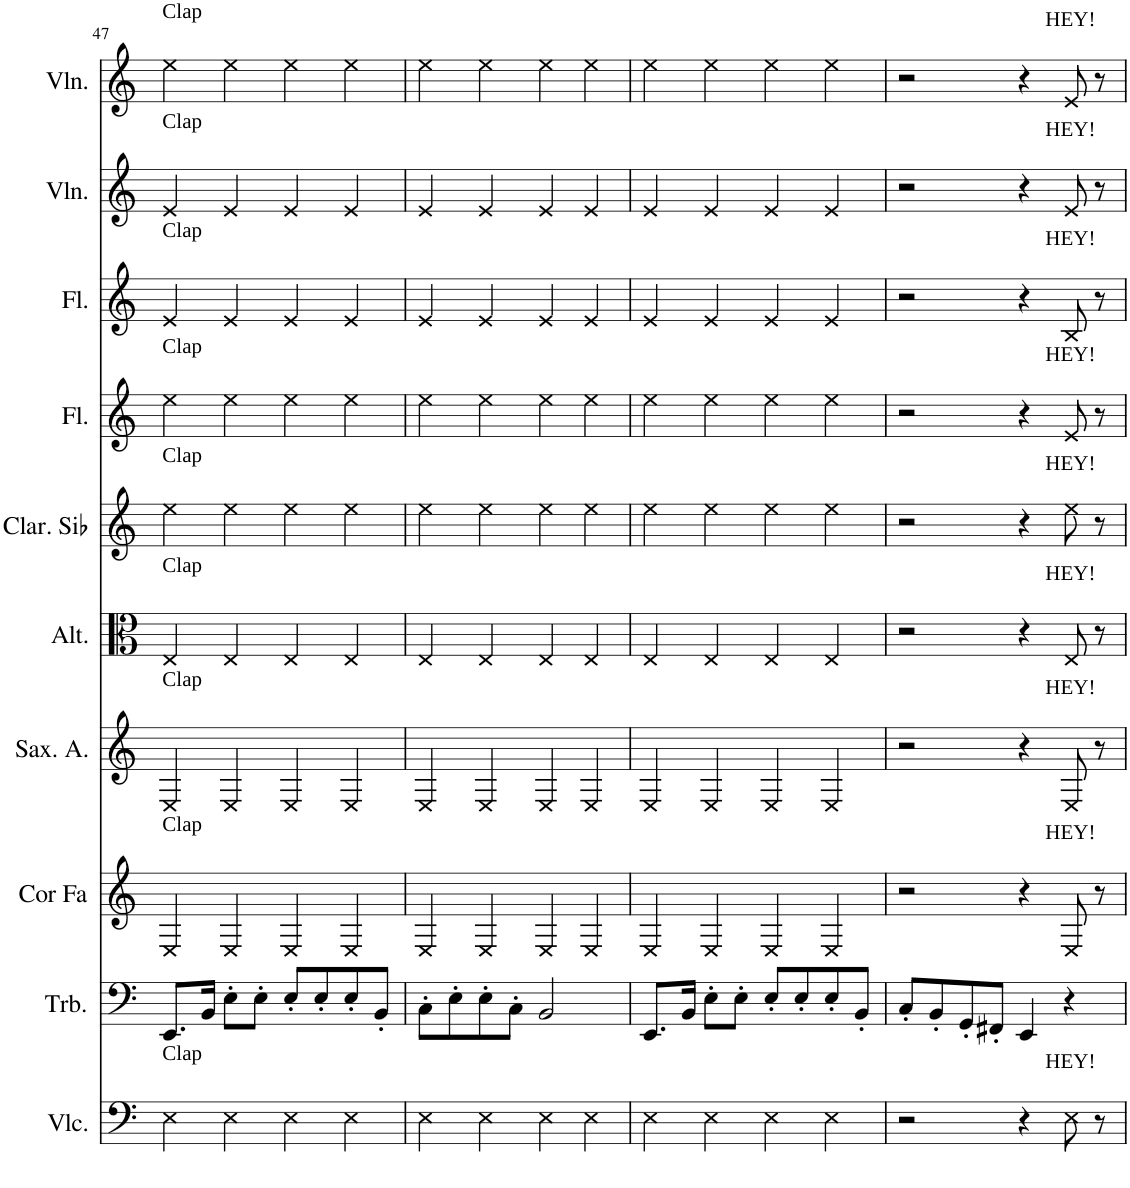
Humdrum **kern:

**kern	**kern	**kern	**kern	**kern	**kern	**kern	**kern	**kern	**kern
*part10	*part9	*part8	*part7	*part6	*part5	*part4	*part3	*part2	*part1
*staff10	*staff9	*staff8	*staff7	*staff6	*staff5	*staff4	*staff3	*staff2	*staff1
*I"Violoncelle	*I"Trombone	*I"Cor en Fa	*I"Saxophone Alto	*I"Alto	*I"Clarinette en Sib	*I"Flûte	*I"Flûte	*I"Violon	*I"Violon
*I'Vlc.	*I'Trb.	*I'Cor Fa	*I'Sax. A.	*I'Alt.	*I'Clar. Sib	*I'Fl.	*I'Fl.	*I'Vln.	*I'Vln.
!!LO:PB:g=z
*clefF4	*clefF4	*clefG2	*clefG2	*clefC3	*clefG2	*clefG2	*clefG2	*clefG2	*clefG2
*	*	*ITrd4c7	*ITrd5c9	*	*ITrd1c2	*	*	*	*
*k[]	*k[]	*k[]	*k[]	*k[]	*k[]	*k[]	*k[]	*k[]	*k[]
*M4/4	*M4/4	*M4/4	*M4/4	*M4/4	*M4/4	*M4/4	*M4/4	*M4/4	*M4/4
=47	=47	=47	=47	=47	=47	=47	=47	=47	=47
!	!	!	!	!	!	!	!	!	!LO:TX:a:t=Clap
!	!	!	!	!	!	!	!	!LO:TX:a:t=Clap	!
!	!	!	!	!	!	!	!LO:TX:a:t=Clap	!	!
!	!	!	!	!	!	!LO:TX:a:t=Clap	!	!	!
!	!	!	!	!	!LO:TX:a:t=Clap	!	!	!	!
!	!	!	!	!LO:TX:a:t=Clap	!	!	!	!	!
!	!	!	!LO:TX:a:t=Clap	!	!	!	!	!	!
!	!	!LO:TX:a:t=Clap	!	!	!	!	!	!	!
!LO:TX:a:t=Clap	!	!	!	!	!	!	!	!	!
4E\	8.EE/L	4E/	4E/	4E/	4ee\	4ee\	4e/	4e/	4ee\
.	16BB/Jk	.	.	.	.	.	.	.	.
4E\	8E'\L	4E/	4E/	4E/	4ee\	4ee\	4e/	4e/	4ee\
.	8E'\J	.	.	.	.	.	.	.	.
4E\	8E'/L	4E/	4E/	4E/	4ee\	4ee\	4e/	4e/	4ee\
.	8E'/	.	.	.	.	.	.	.	.
4E\	8E'/	4E/	4E/	4E/	4ee\	4ee\	4e/	4e/	4ee\
.	8BB'/J	.	.	.	.	.	.	.	.
=48	=48	=48	=48	=48	=48	=48	=48	=48	=48
4E\	8C'\L	4E/	4E/	4E/	4ee\	4ee\	4e/	4e/	4ee\
.	8E'\	.	.	.	.	.	.	.	.
4E\	8E'\	4E/	4E/	4E/	4ee\	4ee\	4e/	4e/	4ee\
.	8C'\J	.	.	.	.	.	.	.	.
4E\	2BB/	4E/	4E/	4E/	4ee\	4ee\	4e/	4e/	4ee\
4E\	.	4E/	4E/	4E/	4ee\	4ee\	4e/	4e/	4ee\
=49	=49	=49	=49	=49	=49	=49	=49	=49	=49
4E\	8.EE/L	4E/	4E/	4E/	4ee\	4ee\	4e/	4e/	4ee\
.	16BB/Jk	.	.	.	.	.	.	.	.
4E\	8E'\L	4E/	4E/	4E/	4ee\	4ee\	4e/	4e/	4ee\
.	8E'\J	.	.	.	.	.	.	.	.
4E\	8E'/L	4E/	4E/	4E/	4ee\	4ee\	4e/	4e/	4ee\
.	8E'/	.	.	.	.	.	.	.	.
4E\	8E'/	4E/	4E/	4E/	4ee\	4ee\	4e/	4e/	4ee\
.	8BB'/J	.	.	.	.	.	.	.	.
=50	=50	=50	=50	=50	=50	=50	=50	=50	=50
2r	8C'/L	2r	2r	2r	2r	2r	2r	2r	2r
.	8BB'/	.	.	.	.	.	.	.	.
.	8GG'/	.	.	.	.	.	.	.	.
.	8FF#X'/J	.	.	.	.	.	.	.	.
4r	4EE/	4r	4r	4r	4r	4r	4r	4r	4r
!	!	!	!	!	!	!	!	!	!LO:TX:a:t=HEY!
!	!	!	!	!	!	!	!	!LO:TX:a:t=HEY!	!
!	!	!	!	!	!	!	!LO:TX:a:t=HEY!	!	!
!	!	!	!	!	!	!LO:TX:a:t=HEY!	!	!	!
!	!	!	!	!	!LO:TX:a:t=HEY!	!	!	!	!
!	!	!	!	!LO:TX:a:t=HEY!	!	!	!	!	!
!	!	!	!LO:TX:a:t=HEY!	!	!	!	!	!	!
!	!	!LO:TX:a:t=HEY!	!	!	!	!	!	!	!
!LO:TX:a:t=HEY!	!	!	!	!	!	!	!	!	!
8E\	4r	8E/	8E/	8E/	8ee\	8e/	8B/	8e/	8e/
8r	.	8r	8r	8r	8r	8r	8r	8r	8r
=	=	=	=	=	=	=	=	=	=
*-	*-	*-	*-	*-	*-	*-	*-	*-	*-
